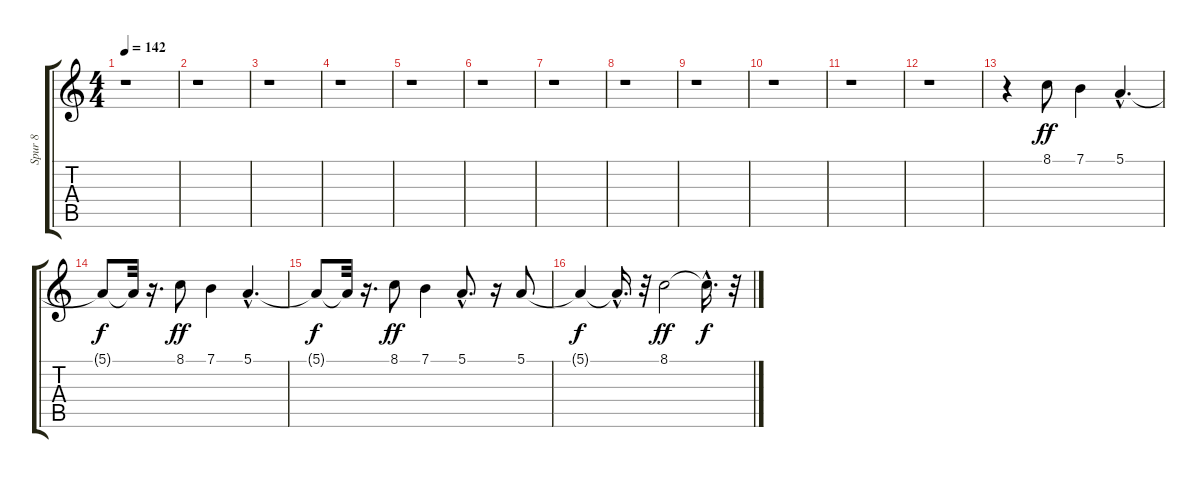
\track ("Spur 8" "Spur 8") {instrument acousticgrandpiano}
\staff {score tabs}
\tuning (E4 B3 G3 D3 A2 E2) {hide}
\ts (4 4)
\tempo 142
\clef g2
\ks c
r.1{dy f} |
r.1 |
r.1 |
r.1 |
r.1 |
r.1 |
r.1 |
r.1 |
r.1 |
r.1 |
r.1 |
r.1 |
r.4 8.1.8{dy ff} 7.1.4 5.1{hac}.4{d} |
5.1{t}.8{dy f} 5.1{t}.32 r.16{d} 8.1.8{dy ff} 7.1.4 5.1{hac}.4{d} |
5.1{t}.8{dy f} 5.1{t}.32 r.16{d} 8.1.8{dy ff} 7.1.4 5.1{hac}.8{d} r.16 5.1.8 |
5.1{t}.4{dy f} 5.1{hac t}.16{d} r.32 8.1.2{dy ff} 8.1{hac t}.16{d dy f} r.32
